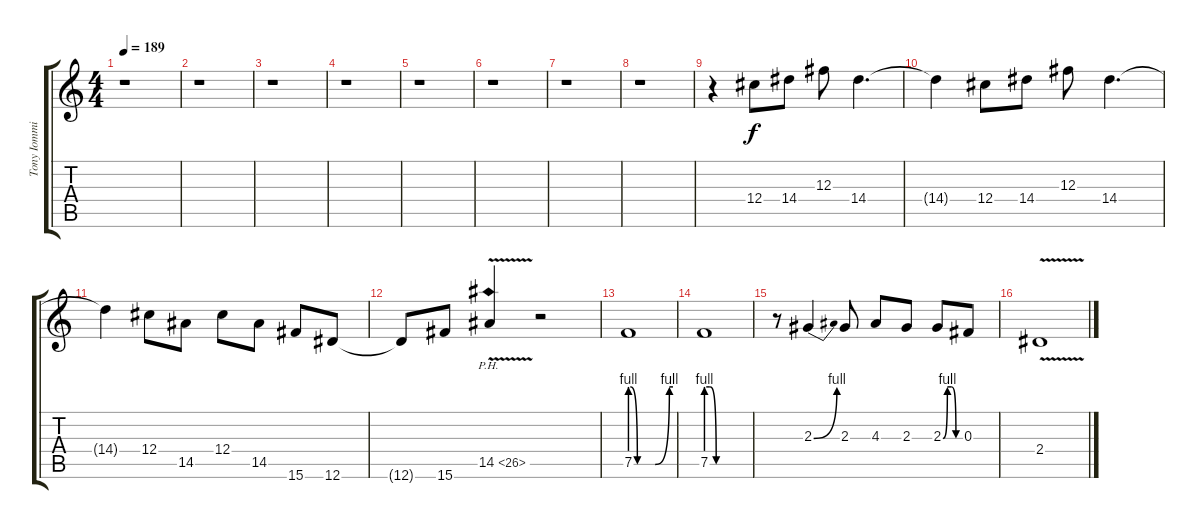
\track ("Tony Iommi (Lead)" "Tony Iommi") {instrument overdrivenguitar}
\staff {score tabs}
\tuning (Eb4 Bb3 Gb3 Db3 Ab2 Eb2) {hide}
\ts (4 4)
\tempo 189
\clef g2
\ks c
r.1{dy f} |
r.1 |
r.1 |
r.1 |
r.1 |
r.1 |
r.1 |
r.1 |
r.4 12.4.8 14.4.8 12.3.8 14.4.4{d} |
14.4{t}.4 12.4.8 14.4.8 12.3.8 14.4.4{d} |
14.4{t}.4 12.4.8 14.5.8 12.4.8 14.5.8 15.6.8 12.6.8 |
12.6{t}.8 15.6.8 14.5{ph 12 v}.4 r.2 |
7.5{be (custom 0 4 10 0 35 0 55 4 60 4)}.1 |
7.5{be (custom 0 4 5 4 14 0 40 0 60 0)}.1 |
r.8 2.3{be (bend 0 0 60 4)}.4 2.3.8 4.3.8 2.3.8 2.3{be (custom 0 0 15 4 30 4 45 0 60 0)}.8 0.3.8 |
2.4{v}.1
